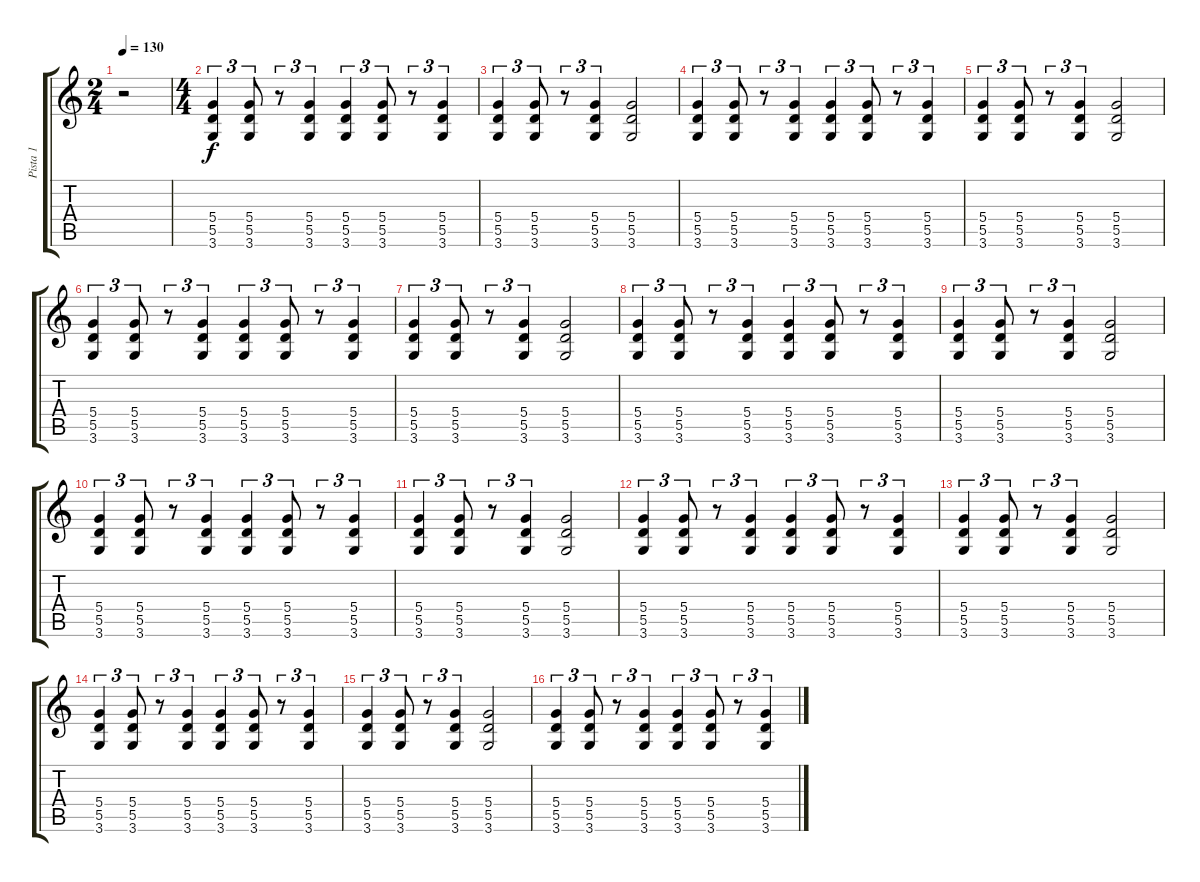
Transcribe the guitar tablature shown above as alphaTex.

\track ("Pista 1" "Pista 1") {instrument acousticguitarnylon}
\staff {score tabs}
\tuning (E4 B3 G3 D3 A2 E2) {hide}
\ts (2 4)
\tempo 130
\clef g2
\ks c
r.2{dy f} |
\ts (4 4)
(5.4 5.5 3.6).4{tu (3 2) instrument distortionguitar} (5.4 5.5 3.6).8{tu (3 2)} r.8{tu (3 2)} (5.4 5.5 3.6).4{tu (3 2)} (5.4 5.5 3.6).4{tu (3 2)} (5.4 5.5 3.6).8{tu (3 2)} r.8{tu (3 2)} (5.4 5.5 3.6).4{tu (3 2)} |
(5.4 5.5 3.6).4{tu (3 2) instrument distortionguitar} (5.4 5.5 3.6).8{tu (3 2)} r.8{tu (3 2)} (5.4 5.5 3.6).4{tu (3 2)} (5.4 5.5 3.6).2 |
(5.4 5.5 3.6).4{tu (3 2) instrument distortionguitar} (5.4 5.5 3.6).8{tu (3 2)} r.8{tu (3 2)} (5.4 5.5 3.6).4{tu (3 2)} (5.4 5.5 3.6).4{tu (3 2)} (5.4 5.5 3.6).8{tu (3 2)} r.8{tu (3 2)} (5.4 5.5 3.6).4{tu (3 2)} |
(5.4 5.5 3.6).4{tu (3 2) instrument distortionguitar} (5.4 5.5 3.6).8{tu (3 2)} r.8{tu (3 2)} (5.4 5.5 3.6).4{tu (3 2)} (5.4 5.5 3.6).2 |
(5.4 5.5 3.6).4{tu (3 2) instrument distortionguitar} (5.4 5.5 3.6).8{tu (3 2)} r.8{tu (3 2)} (5.4 5.5 3.6).4{tu (3 2)} (5.4 5.5 3.6).4{tu (3 2)} (5.4 5.5 3.6).8{tu (3 2)} r.8{tu (3 2)} (5.4 5.5 3.6).4{tu (3 2)} |
(5.4 5.5 3.6).4{tu (3 2) instrument distortionguitar} (5.4 5.5 3.6).8{tu (3 2)} r.8{tu (3 2)} (5.4 5.5 3.6).4{tu (3 2)} (5.4 5.5 3.6).2 |
(5.4 5.5 3.6).4{tu (3 2) instrument distortionguitar} (5.4 5.5 3.6).8{tu (3 2)} r.8{tu (3 2)} (5.4 5.5 3.6).4{tu (3 2)} (5.4 5.5 3.6).4{tu (3 2)} (5.4 5.5 3.6).8{tu (3 2)} r.8{tu (3 2)} (5.4 5.5 3.6).4{tu (3 2)} |
(5.4 5.5 3.6).4{tu (3 2) instrument distortionguitar} (5.4 5.5 3.6).8{tu (3 2)} r.8{tu (3 2)} (5.4 5.5 3.6).4{tu (3 2)} (5.4 5.5 3.6).2 |
(5.4 5.5 3.6).4{tu (3 2) instrument distortionguitar} (5.4 5.5 3.6).8{tu (3 2)} r.8{tu (3 2)} (5.4 5.5 3.6).4{tu (3 2)} (5.4 5.5 3.6).4{tu (3 2)} (5.4 5.5 3.6).8{tu (3 2)} r.8{tu (3 2)} (5.4 5.5 3.6).4{tu (3 2)} |
(5.4 5.5 3.6).4{tu (3 2) instrument distortionguitar} (5.4 5.5 3.6).8{tu (3 2)} r.8{tu (3 2)} (5.4 5.5 3.6).4{tu (3 2)} (5.4 5.5 3.6).2 |
(5.4 5.5 3.6).4{tu (3 2) instrument distortionguitar} (5.4 5.5 3.6).8{tu (3 2)} r.8{tu (3 2)} (5.4 5.5 3.6).4{tu (3 2)} (5.4 5.5 3.6).4{tu (3 2)} (5.4 5.5 3.6).8{tu (3 2)} r.8{tu (3 2)} (5.4 5.5 3.6).4{tu (3 2)} |
(5.4 5.5 3.6).4{tu (3 2) instrument distortionguitar} (5.4 5.5 3.6).8{tu (3 2)} r.8{tu (3 2)} (5.4 5.5 3.6).4{tu (3 2)} (5.4 5.5 3.6).2 |
(5.4 5.5 3.6).4{tu (3 2) instrument distortionguitar} (5.4 5.5 3.6).8{tu (3 2)} r.8{tu (3 2)} (5.4 5.5 3.6).4{tu (3 2)} (5.4 5.5 3.6).4{tu (3 2)} (5.4 5.5 3.6).8{tu (3 2)} r.8{tu (3 2)} (5.4 5.5 3.6).4{tu (3 2)} |
(5.4 5.5 3.6).4{tu (3 2) instrument distortionguitar} (5.4 5.5 3.6).8{tu (3 2)} r.8{tu (3 2)} (5.4 5.5 3.6).4{tu (3 2)} (5.4 5.5 3.6).2 |
(5.4 5.5 3.6).4{tu (3 2) instrument distortionguitar} (5.4 5.5 3.6).8{tu (3 2)} r.8{tu (3 2)} (5.4 5.5 3.6).4{tu (3 2)} (5.4 5.5 3.6).4{tu (3 2)} (5.4 5.5 3.6).8{tu (3 2)} r.8{tu (3 2)} (5.4 5.5 3.6).4{tu (3 2)}
